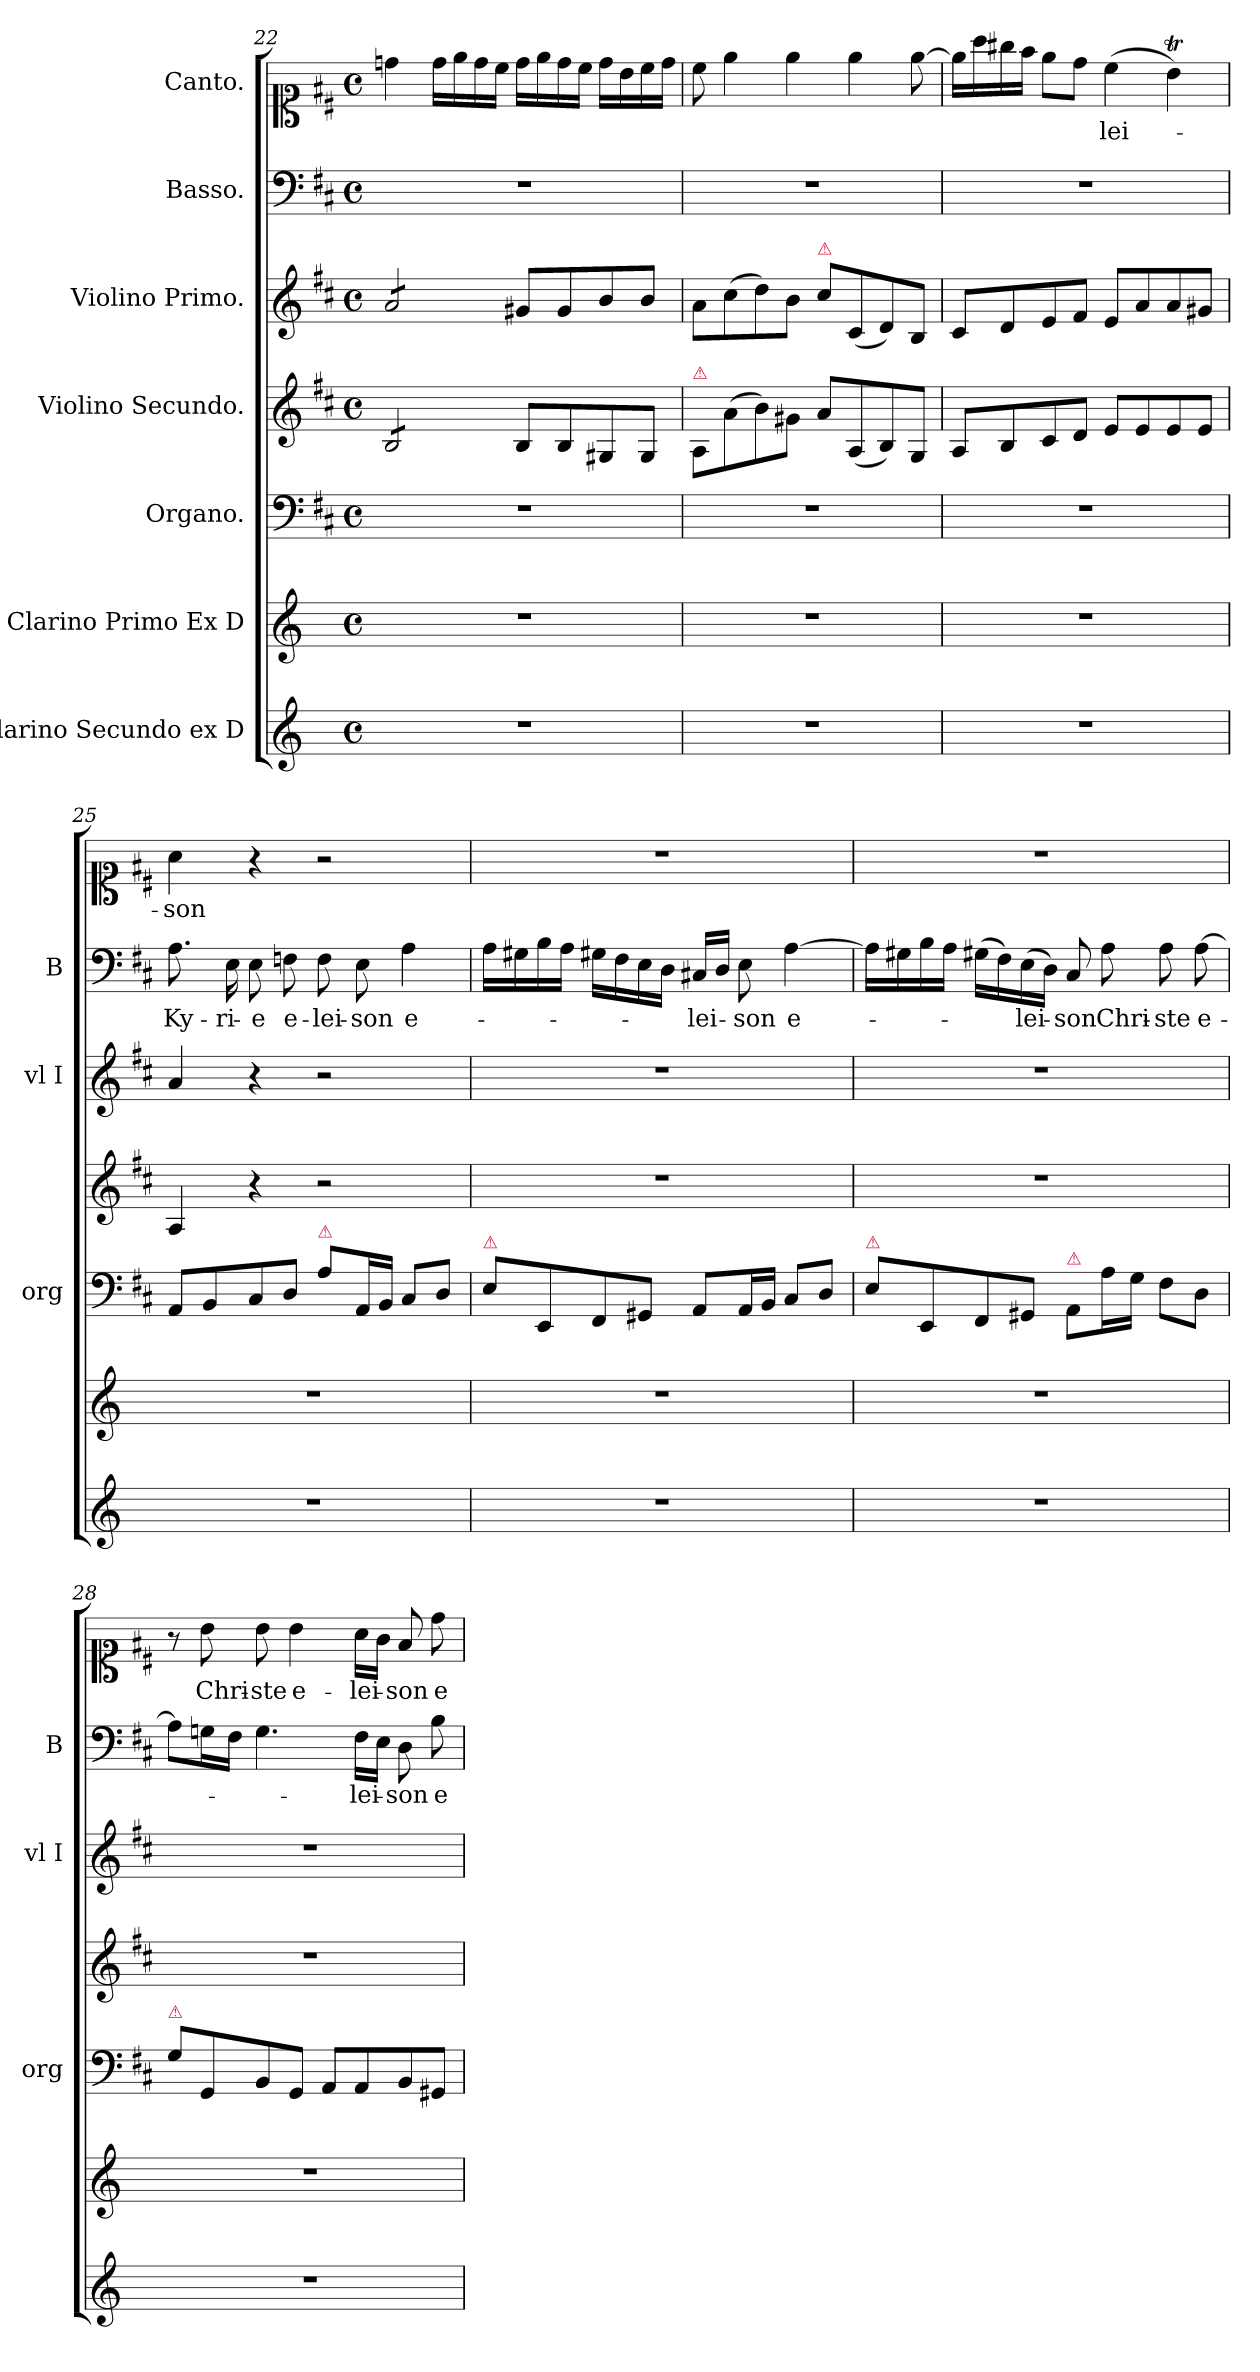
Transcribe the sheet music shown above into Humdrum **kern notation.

**kern	**kern	**kern	**kern	**kern	**kern	**text	**kern	**text
*part7	*part6	*part5	*part4	*part3	*part2	*part2	*part1	*part1
*staff7	*staff6	*staff5	*staff4	*staff3	*staff2	*staff2	*staff1	*staff1
*I"Clarino Secundo ex D	*I"Clarino Primo Ex D	*I"Organo.	*I"Violino Secundo.	*I"Violino Primo.	*I"Basso.	*	*I"Canto.	*
*	*	*I'org	*	*I'vl I	*I'B	*	*	*
*clefG2	*clefG2	*clefF4	*clefG2	*clefG2	*clefF4	*	*clefC1	*
*ITrd-1c-2	*ITrd-1c-2	*	*	*	*	*	*	*
*k[f#c#]	*k[f#c#]	*k[f#c#]	*k[f#c#]	*k[f#c#]	*k[f#c#]	*	*k[f#c#]	*
*M4/4	*M4/4	*M4/4	*M4/4	*M4/4	*M4/4	*	*M4/4	*
*met(c)	*met(c)	*met(c)	*met(c)	*met(c)	*met(c)	*	*met(c)	*
=22	=22	=22	=22	=22	=22	=22	=22	=22
*	*	*	*tremolo	*	*	*	*	*
*	*	*	*	*tremolo	*	*	*	*
1r	1r	1r	8B/L	8a/L	1r	.	4ddn\	.
.	.	.	8B/	8a/	.	.	.	.
.	.	.	8B/	8a/	.	.	16dd\LL	.
.	.	.	.	.	.	.	16ee\	.
.	.	.	8B/J	8a/J	.	.	16dd\	.
*	*	*	*	*Xtremolo	*	*	*	*
*	*	*	*Xtremolo	*	*	*	*	*
.	.	.	.	.	.	.	16cc#\JJ	.
.	.	.	8B/L	8g#X/L	.	.	16dd\LL	.
.	.	.	.	.	.	.	16ee\	.
.	.	.	8B/	8g#/	.	.	16dd\	.
.	.	.	.	.	.	.	16cc#\JJ	.
.	.	.	8G#X/	8b/	.	.	16dd\LL	.
.	.	.	.	.	.	.	16b\	.
.	.	.	8G#/J	8b/J	.	.	16cc#\	.
.	.	.	.	.	.	.	16dd\JJ	.
=23	=23	=23	=23	=23	=23	=23	=23	=23
!	!	!	!LO:TX:a:color=crimson:t=⚠	!	!	!	!	!
1r	1r	1r	8A/L	8a\L	1r	.	8cc#\	.
.	.	.	(8a\	(8cc#\	.	.	4ee\	.
.	.	.	8b\)	8dd\)	.	.	.	.
.	.	.	8g#X\J	8b\J	.	.	4ee\	.
!	!	!	!	!LO:TX:a:color=crimson:t=⚠	!	!	!	!
.	.	.	8a/L	8cc#\L	.	.	.	.
.	.	.	(8A/	(8c#/	.	.	4ee\	.
.	.	.	8B/)	8d/)	.	.	.	.
.	.	.	8G/J	8B/J	.	.	[8ee\	.
=24	=24	=24	=24	=24	=24	=24	=24	=24
1r	1r	1r	8A/L	8c#/L	1r	.	16ee\LL]	.
.	.	.	.	.	.	.	16aa\	.
.	.	.	8B/	8d/	.	.	16gg#X\	.
.	.	.	.	.	.	.	16ff#\JJ	.
.	.	.	8c#/	8e/	.	.	8ee\L	.
.	.	.	8d/J	8f#/J	.	.	8dd\J	.
.	.	.	8e/L	8e/L	.	.	(4cc#\	-lei-
.	.	.	8e/	8a/	.	.	.	.
.	.	.	8e/	8a/	.	.	4bT\)	.
.	.	.	8e/J	8g#X/J	.	.	.	.
=25	=25	=25	=25	=25	=25	=25	=25	=25
1r	1r	8AA/L	4A/	4a/	8.A\	Ky-	4a\	-son
.	.	8BB/	.	.	.	.	.	.
.	.	.	.	.	16E\	-ri-	.	.
.	.	8C#/	4r	4r	8E\	-e	4r	.
.	.	8D/J	.	.	8Fn\	e-	.	.
!	!	!LO:TX:a:color=crimson:t=⚠	!	!	!	!	!	!
.	.	8A\L	2r	2r	8F\	-lei-	2r	.
.	.	16AA/L	.	.	8E\	-son	.	.
.	.	16BB/JJ	.	.	.	.	.	.
.	.	8C#/L	.	.	4A\	e-	.	.
.	.	8D/J	.	.	.	.	.	.
=26	=26	=26	=26	=26	=26	=26	=26	=26
!	!	!LO:TX:a:color=crimson:t=⚠	!	!	!	!	!	!
1r	1r	8E\L	1r	1r	16A\LL	.	1r	.
.	.	.	.	.	16G#X\	.	.	.
.	.	8EE/	.	.	16B\	.	.	.
.	.	.	.	.	16A\JJ	.	.	.
.	.	8FF#/	.	.	16G#X\LL	.	.	.
.	.	.	.	.	16F#\	.	.	.
.	.	8GG#X/J	.	.	16E\	.	.	.
.	.	.	.	.	16D\JJ	.	.	.
.	.	8AA/L	.	.	16C#X/LL	-lei-	.	.
.	.	.	.	.	16D/JJ	.	.	.
.	.	16AA/L	.	.	8E\	-son	.	.
.	.	16BB/JJ	.	.	.	.	.	.
.	.	8C#/L	.	.	[4A\	e-	.	.
.	.	8D/J	.	.	.	.	.	.
=27	=27	=27	=27	=27	=27	=27	=27	=27
!	!	!LO:TX:a:color=crimson:t=⚠	!	!	!	!	!	!
1r	1r	8E\L	1r	1r	16A\LL]	.	1r	.
.	.	.	.	.	16G#X\	.	.	.
.	.	8EE/	.	.	16B\	.	.	.
.	.	.	.	.	16A\JJ	.	.	.
.	.	8FF#/	.	.	(16G#X\LL	.	.	.
.	.	.	.	.	16F#\)	.	.	.
.	.	8GG#X/J	.	.	(16E\	-lei-	.	.
.	.	.	.	.	16D\JJ)	.	.	.
!	!	!LO:TX:a:color=crimson:t=⚠	!	!	!	!	!	!
.	.	8AA/L	.	.	8C#/	-son	.	.
.	.	16A\L	.	.	8A\	Chri-	.	.
.	.	16G\JJ	.	.	.	.	.	.
.	.	8F#\L	.	.	8A\	-ste	.	.
.	.	8D\J	.	.	[8A\	e-	.	.
=28	=28	=28	=28	=28	=28	=28	=28	=28
!	!	!LO:TX:a:color=crimson:t=⚠	!	!	!	!	!	!
1r	1r	8G\L	1r	1r	8A\L]	.	8r	.
.	.	8GG/	.	.	16Gn\L	.	8b\	Chri-
.	.	.	.	.	16F#\JJ	.	.	.
.	.	8BB/	.	.	4.G\	.	8b\	-ste
.	.	8GG/J	.	.	.	.	4b\	e-
.	.	8AA/L	.	.	.	.	.	.
.	.	8AA/	.	.	16F#\LL	-lei-	16a\LL	-lei-
.	.	.	.	.	16E\JJ	.	16g\JJ	.
.	.	8BB/	.	.	8D\	-son	8f#/	-son
.	.	8GG#X/J	.	.	8B\	e-	8dd\	e-
=	=	=	=	=	=	=	=	=
*-	*-	*-	*-	*-	*-	*-	*-	*-
